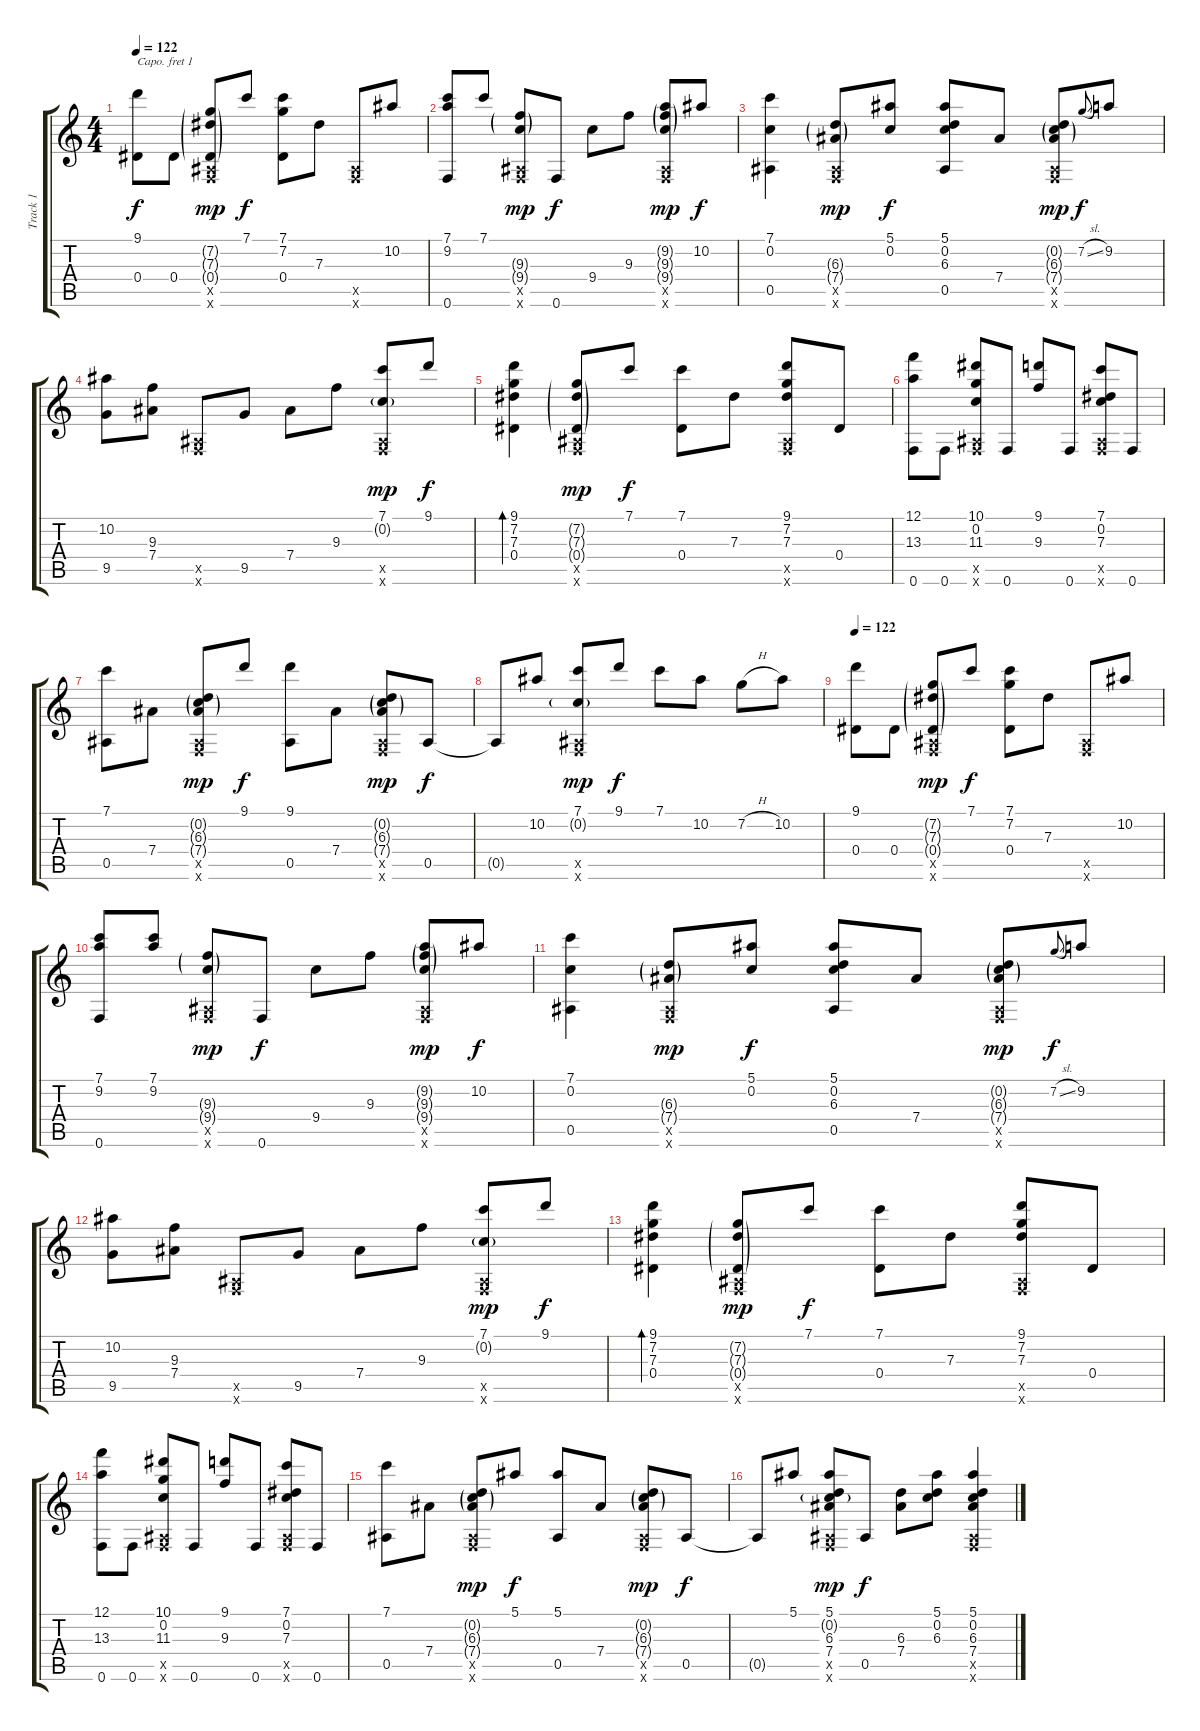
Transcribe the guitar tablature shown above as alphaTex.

\track ("Track 1" "Track 1") {instrument acousticguitarsteel}
\staff {score tabs}
\capo 1
\tuning (E4 B3 G3 D3 A2 E2) {hide}
\ts (4 4)
\tempo 122
\clef g2
\ks c
(9.1 0.4).8{dy f} 0.4.8 (7.2{g} 7.3{g} 0.4{g} 0.5{x} 0.6{x}).8{dy mp} 7.1.8{dy f} (7.1 7.2 0.4).8 7.3.8 (0.5{x} 0.6{x}).8 10.2.8 |
(7.1 9.2 0.6).8 7.1.8 (9.3{g} 9.4{g} 0.5{x} 0.6{x}).8{dy mp} 0.6.8{dy f} 9.4.8 9.3.8 (9.2{g} 9.3{g} 9.4{g} 0.5{x} 0.6{x}).8{dy mp} 10.2.8{dy f} |
(7.1 0.2 0.5).4 (6.3{g} 7.4{g} 0.5{x} 0.6{x}).8{dy mp} (5.1 0.2).8{dy f} (5.1 0.2 6.3 0.5).8 7.4.8 (0.2{g} 6.3{g} 7.4{g} 0.5{x} 0.6{x}).8{dy mp} 7.2{sl}.8{gr onbeat dy f} 9.2.8 |
(10.2 9.5).8 (9.3 7.4).8 (0.5{x} 0.6{x}).8 9.5.8 7.4.8 9.3.8 (7.1 0.2{g} 0.5{x} 0.6{x}).8{dy mp} 9.1.8{dy f} |
(9.1 7.2 7.3 0.4).4{bd 120} (7.2{g} 7.3{g} 0.4{g} 0.5{x} 0.6{x}).8{dy mp} 7.1.8{dy f} (7.1 0.4).8 7.3.8 (9.1 7.2 7.3 0.5{x} 0.6{x}).8 0.4.8 |
(12.1 13.3 0.6).8 0.6.8 (10.1 0.2 11.3 0.5{x} 0.6{x}).8 0.6.8 (9.1 9.3).8 0.6.8 (7.1 0.2 7.3 0.5{x} 0.6{x}).8 0.6.8 |
(7.1 0.5).8 7.4.8 (0.2{g} 6.3{g} 7.4{g} 0.5{x} 0.6{x}).8{dy mp} 9.1.8{dy f} (9.1 0.5).8 7.4.8 (0.2{g} 6.3{g} 7.4{g} 0.5{x} 0.6{x}).8{dy mp} 0.5.8{dy f} |
0.5{t}.8 10.2.8 (7.1 0.2{g} 0.5{x} 0.6{x}).8{dy mp} 9.1.8{dy f} 7.1.8 10.2.8 7.2{h}.8 10.2.8 |
\tempo 122
(9.1 0.4).8 0.4.8 (7.2{g} 7.3{g} 0.4{g} 0.5{x} 0.6{x}).8{dy mp} 7.1.8{dy f} (7.1 7.2 0.4).8 7.3.8 (0.5{x} 0.6{x}).8 10.2.8 |
(7.1 9.2 0.6).8 (7.1 9.2).8 (9.3{g} 9.4{g} 0.5{x} 0.6{x}).8{dy mp} 0.6.8{dy f} 9.4.8 9.3.8 (9.2{g} 9.3{g} 9.4{g} 0.5{x} 0.6{x}).8{dy mp} 10.2.8{dy f} |
(7.1 0.2 0.5).4 (6.3{g} 7.4{g} 0.5{x} 0.6{x}).8{dy mp} (5.1 0.2).8{dy f} (5.1 0.2 6.3 0.5).8 7.4.8 (0.2{g} 6.3{g} 7.4{g} 0.5{x} 0.6{x}).8{dy mp} 7.2{sl}.8{gr onbeat dy f} 9.2.8 |
(10.2 9.5).8 (9.3 7.4).8 (0.5{x} 0.6{x}).8 9.5.8 7.4.8 9.3.8 (7.1 0.2{g} 0.5{x} 0.6{x}).8{dy mp} 9.1.8{dy f} |
(9.1 7.2 7.3 0.4).4{bd 120} (7.2{g} 7.3{g} 0.4{g} 0.5{x} 0.6{x}).8{dy mp} 7.1.8{dy f} (7.1 0.4).8 7.3.8 (9.1 7.2 7.3 0.5{x} 0.6{x}).8 0.4.8 |
(12.1 13.3 0.6).8 0.6.8 (10.1 0.2 11.3 0.5{x} 0.6{x}).8 0.6.8 (9.1 9.3).8 0.6.8 (7.1 0.2 7.3 0.5{x} 0.6{x}).8 0.6.8 |
(7.1 0.5).8 7.4.8 (0.2{g} 6.3{g} 7.4{g} 0.5{x} 0.6{x}).8{dy mp} 5.1.8{dy f} (5.1 0.5).8 7.4.8 (0.2{g} 6.3{g} 7.4{g} 0.5{x} 0.6{x}).8{dy mp} 0.5.8{dy f} |
0.5{t}.8 5.1.8 (5.1 0.2{g} 6.3 7.4 0.5{x} 0.6{x}).8{dy mp} 0.5.8{dy f} (6.3 7.4).8 (5.1 0.2 6.3).8 (5.1 0.2 6.3 7.4 0.5{x} 0.6{x}).4
